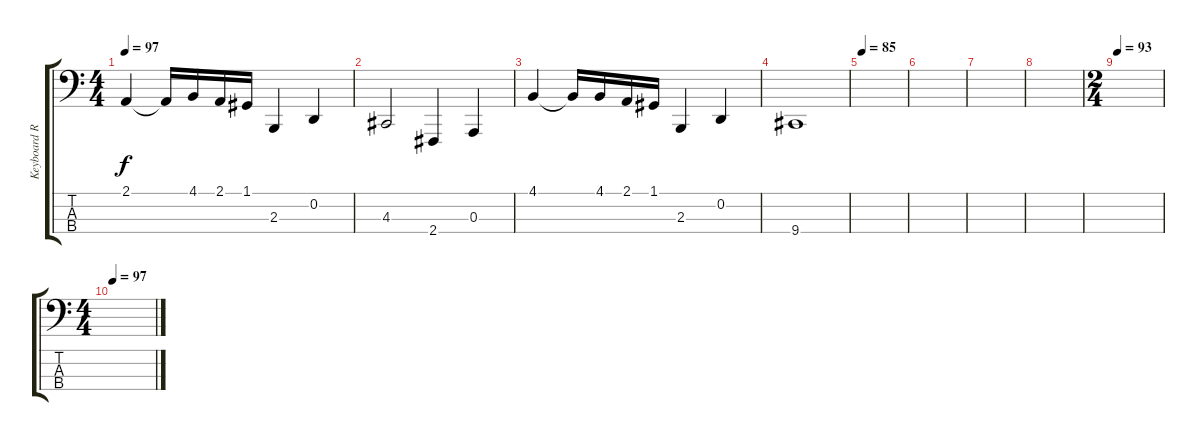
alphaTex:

\track ("Keyboard R" "Keyboard R") {instrument churchorgan}
\staff {score tabs}
\tuning (G2 D2 A1 E1) {hide}
\ts (4 4)
\tempo 97
\tempo 85
\tempo 97
\clef f4
\ks c
2.1.4{dy f instrument churchorgan} 2.1{t}.16 4.1.16 2.1.16 1.1.16 2.3.4 0.2.4 |
4.3.2 2.4.4 0.3.4 |
4.1.4 4.1{t}.16 4.1.16 2.1.16 1.1.16 2.3.4 0.2.4 |
9.4.1 |
\tempo 85
|
|
|
|
\ts (2 4)
\tempo 93
|
\ts (4 4)
\tempo 97
